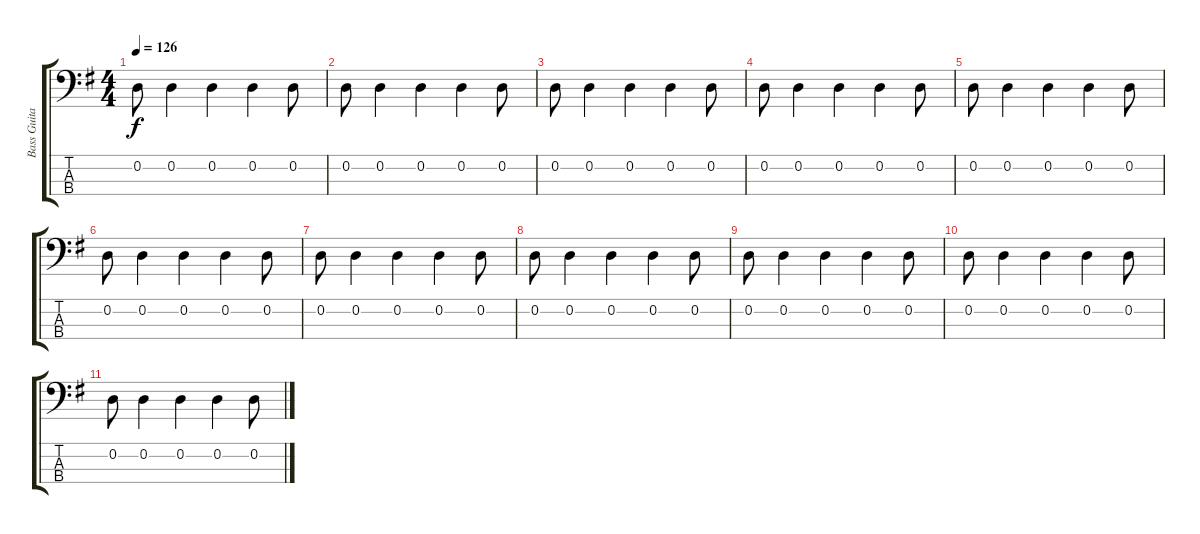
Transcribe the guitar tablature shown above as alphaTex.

\track ("Bass Guitar" "Bass Guita") {instrument electricbassfinger}
\staff {score tabs}
\tuning (G2 D2 A1 E1) {hide}
\ts (4 4)
\tempo 126
\clef f4
\ks g
0.2.8{dy f} 0.2.4 0.2.4 0.2.4 0.2.8 |
0.2.8 0.2.4 0.2.4 0.2.4 0.2.8 |
0.2.8 0.2.4 0.2.4 0.2.4 0.2.8 |
0.2.8 0.2.4 0.2.4 0.2.4 0.2.8 |
0.2.8 0.2.4 0.2.4 0.2.4 0.2.8 |
0.2.8 0.2.4 0.2.4 0.2.4 0.2.8 |
0.2.8 0.2.4 0.2.4 0.2.4 0.2.8 |
0.2.8 0.2.4 0.2.4 0.2.4 0.2.8 |
0.2.8 0.2.4 0.2.4 0.2.4 0.2.8 |
0.2.8 0.2.4 0.2.4 0.2.4 0.2.8 |
0.2.8 0.2.4 0.2.4 0.2.4 0.2.8
